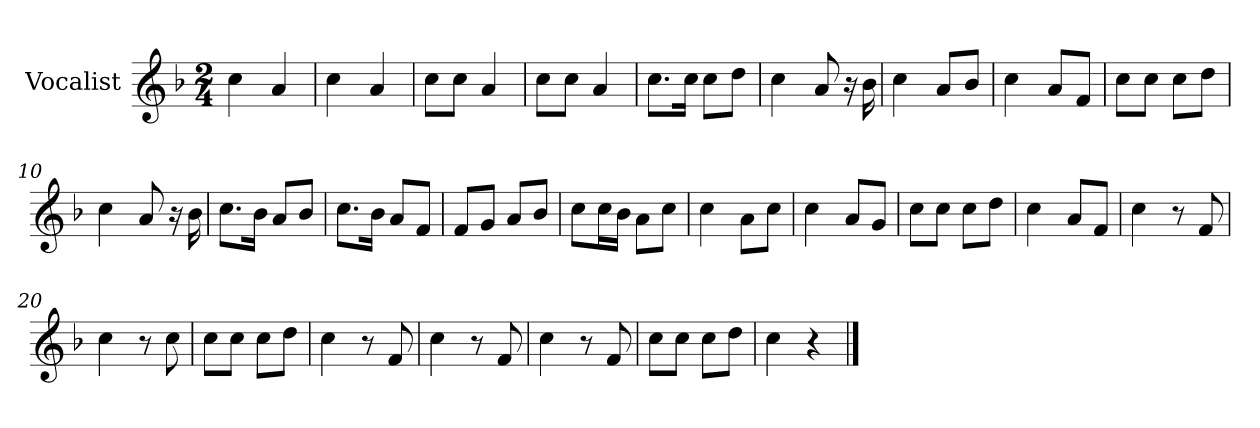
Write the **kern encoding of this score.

**kern
*part1
*staff1
*I"Vocalist
*k[b-]
*F:
*M2/4
=1
4cc
4a
=2
4cc
4a
=3
8ccL
8ccJ
4a
=4
8ccL
8ccJ
4a
=5
8.ccL
16ccJk
8ccL
8ddJ
=6
4cc
8a
16r
16b-
=7
4cc
8aL
8b-J
=8
4cc
8aL
8fJ
=9
8ccL
8ccJ
8ccL
8ddJ
=10
4cc
8a
16r
16b-
=11
8.ccL
16b-Jk
8aL
8b-J
=12
8.ccL
16b-Jk
8aL
8fJ
=13
8fL
8gJ
8aL
8b-J
=14
8ccL
16ccL
16b-JJ
8aL
8ccJ
=15
4cc
8aL
8ccJ
=16
4cc
8aL
8gJ
=17
8ccL
8ccJ
8ccL
8ddJ
=18
4cc
8aL
8fJ
=19
4cc
8r
8f
=20
4cc
8r
8cc
=21
8ccL
8ccJ
8ccL
8ddJ
=22
4cc
8r
8f
=23
4cc
8r
8f
=24
4cc
8r
8f
=25
8ccL
8ccJ
8ccL
8ddJ
=26
4cc
4r
==
*-
